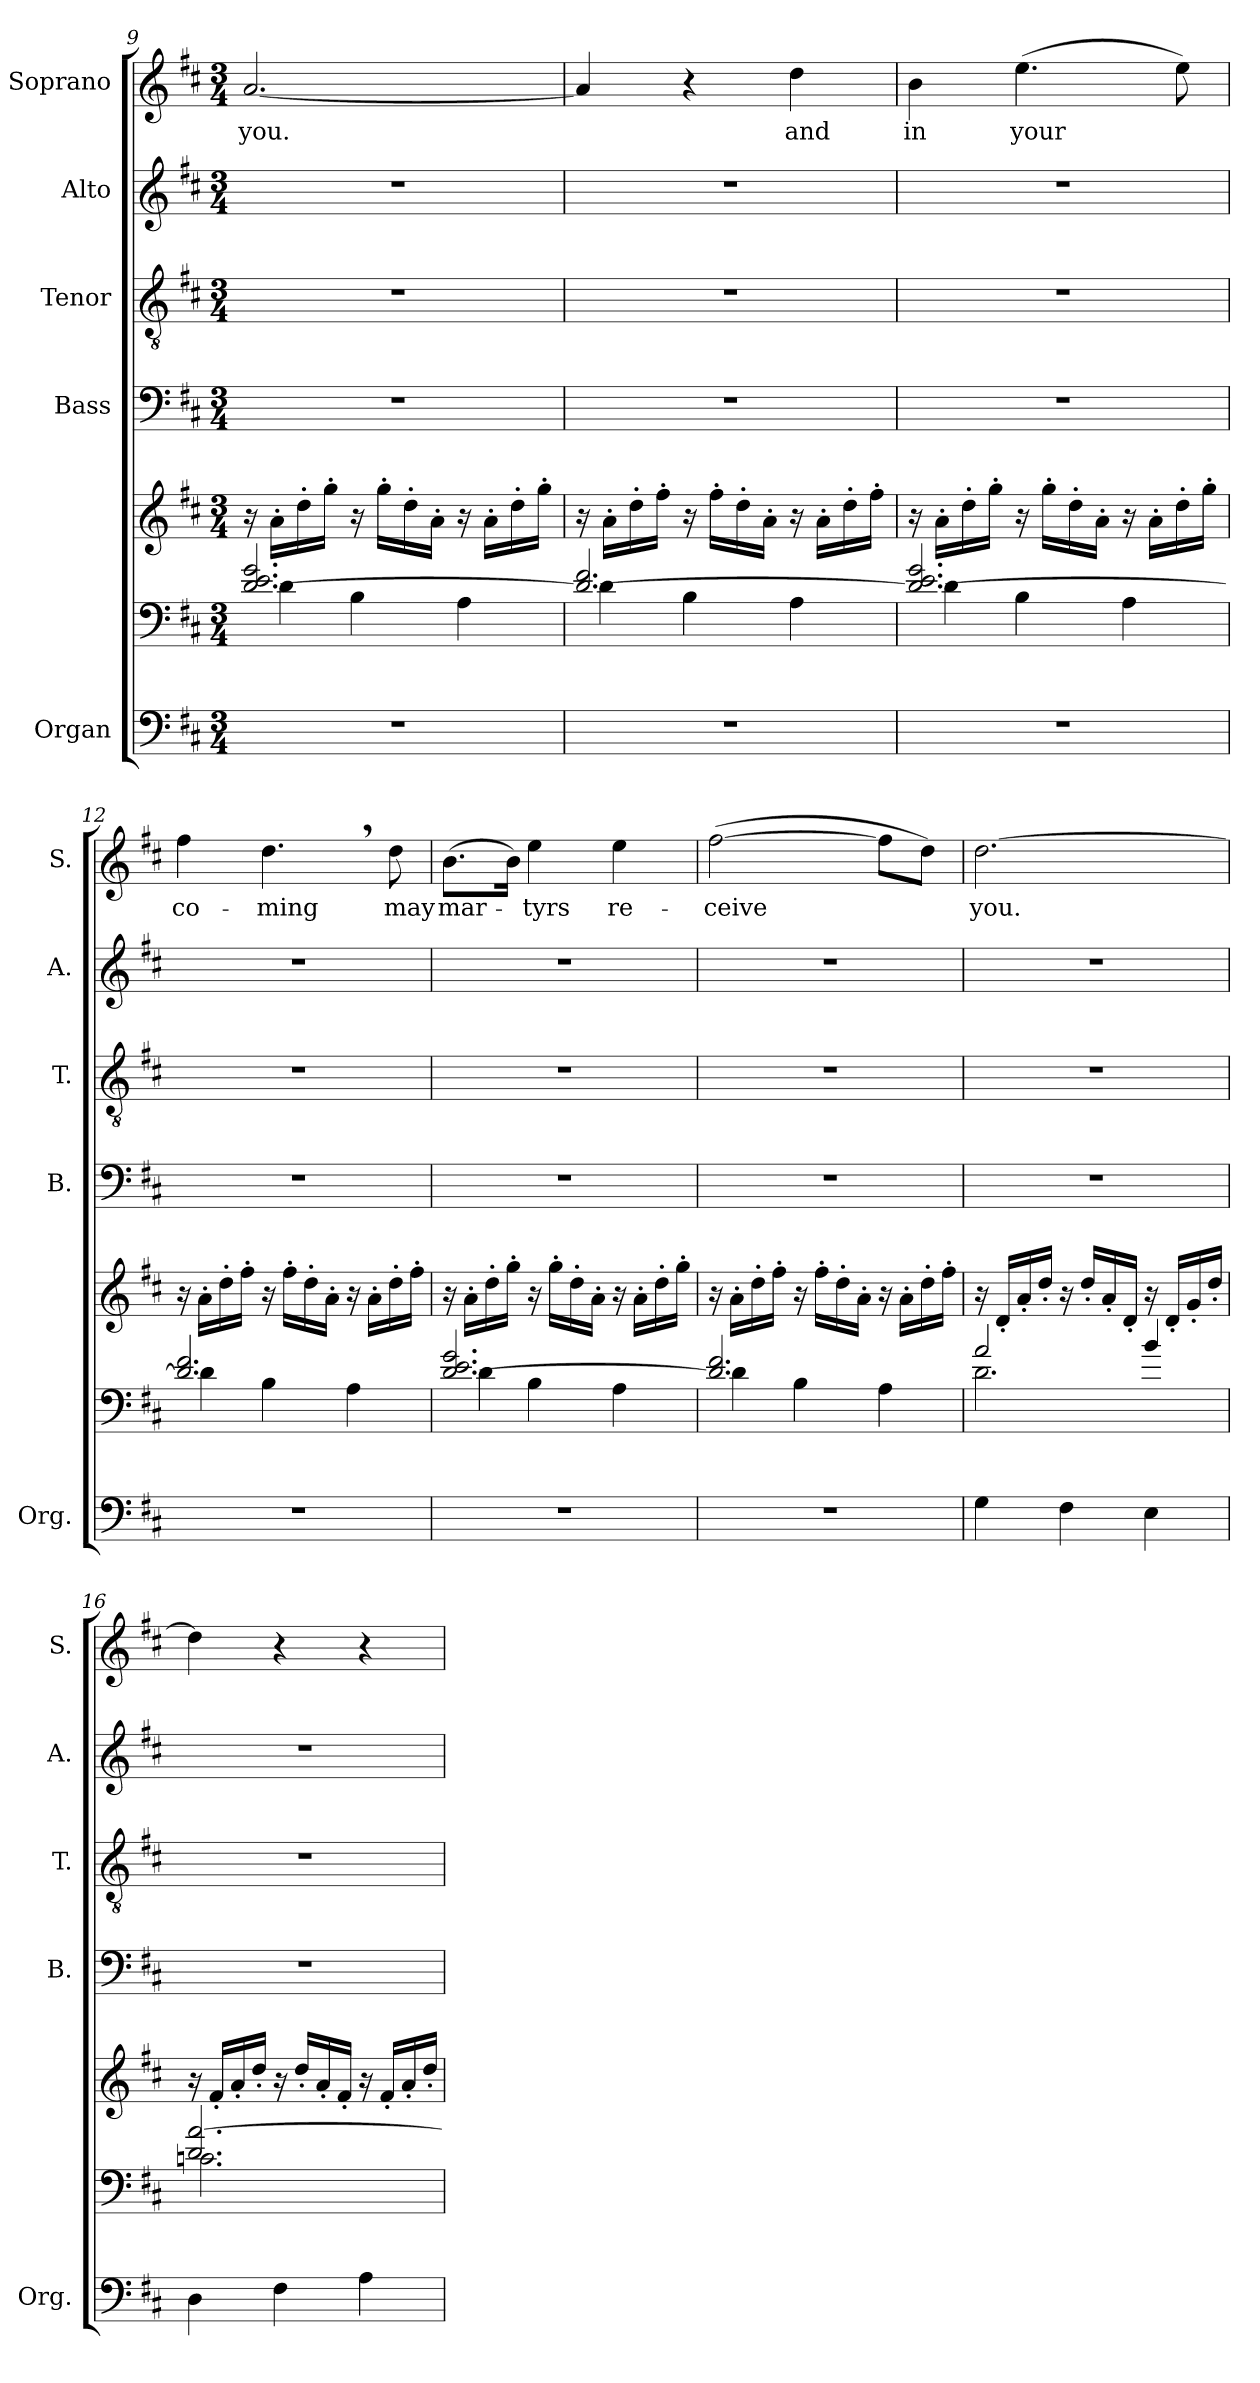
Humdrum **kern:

**kern	**kern	**kern	**kern	**kern	**kern	**kern	**text
*part5	*part5	*part5	*part4	*part3	*part2	*part1	*part1
*staff7	*staff6	*staff5	*staff4	*staff3	*staff2	*staff1	*staff1
*I"Organ	*	*	*I"Bass	*I"Tenor	*I"Alto	*I"Soprano	*
*I'Org.	*	*	*I'B.	*I'T.	*I'A.	*I'S.	*
!!LO:LB:g=z
*clefF4	*clefF4	*clefG2	*clefF4	*clefGv2	*clefG2	*clefG2	*
*k[f#c#]	*k[f#c#]	*k[f#c#]	*k[f#c#]	*k[f#c#]	*k[f#c#]	*k[f#c#]	*
*D:	*D:	*D:	*D:	*D:	*D:	*D:	*
*M3/4	*M3/4	*M3/4	*M3/4	*M3/4	*M3/4	*M3/4	*
=9	=9	=9	=9	=9	=9	=9	=9
*	*^	*	*	*	*	*	*
!	!	!	!	!	!	!	!	!LO:LY:b
2.r	[2.d/ 2.e/ 2.g/	4d\	16r	2.r	2.r	2.r	[2.a/	you.
.	.	.	16a'\LL	.	.	.	.	.
.	.	.	16dd'\	.	.	.	.	.
.	.	.	16gg'\JJ	.	.	.	.	.
.	.	4B\	16r	.	.	.	.	.
.	.	.	16gg'\LL	.	.	.	.	.
.	.	.	16dd'\	.	.	.	.	.
.	.	.	16a'\JJ	.	.	.	.	.
.	.	4A\	16r	.	.	.	.	.
.	.	.	16a'\LL	.	.	.	.	.
.	.	.	16dd'\	.	.	.	.	.
.	.	.	16gg'\JJ	.	.	.	.	.
=10	=10	=10	=10	=10	=10	=10	=10	=10
2.r	2.d/_ 2.f#/	4d\	16r	2.r	2.r	2.r	4a/]	.
.	.	.	16a'\LL	.	.	.	.	.
.	.	.	16dd'\	.	.	.	.	.
.	.	.	16ff#'\JJ	.	.	.	.	.
.	.	4B\	16r	.	.	.	4r	.
.	.	.	16ff#'\LL	.	.	.	.	.
.	.	.	16dd'\	.	.	.	.	.
.	.	.	16a'\JJ	.	.	.	.	.
!	!	!	!	!	!	!	!	!LO:LY:b
.	.	4A\	16r	.	.	.	4dd\	and
.	.	.	16a'\LL	.	.	.	.	.
.	.	.	16dd'\	.	.	.	.	.
.	.	.	16ff#'\JJ	.	.	.	.	.
=11	=11	=11	=11	=11	=11	=11	=11	=11
!	!	!	!	!	!	!	!	!LO:LY:b
2.r	2.d/_ 2.e/ 2.g/	4d\	16r	2.r	2.r	2.r	4b\	in
.	.	.	16a'\LL	.	.	.	.	.
.	.	.	16dd'\	.	.	.	.	.
.	.	.	16gg'\JJ	.	.	.	.	.
!	!	!	!	!	!	!	!	!LO:LY:b
.	.	4B\	16r	.	.	.	(>4.ee\	your
.	.	.	16gg'\LL	.	.	.	.	.
.	.	.	16dd'\	.	.	.	.	.
.	.	.	16a'\JJ	.	.	.	.	.
.	.	4A\	16r	.	.	.	.	.
.	.	.	16a'\LL	.	.	.	.	.
.	.	.	16dd'\	.	.	.	8ee\)	.
.	.	.	16gg'\JJ	.	.	.	.	.
=12	=12	=12	=12	=12	=12	=12	=12	=12
!	!	!	!	!	!	!	!	!LO:LY:b
2.r	2.d/] 2.f#/	4d\	16r	2.r	2.r	2.r	4ff#\	co-
.	.	.	16a'\LL	.	.	.	.	.
.	.	.	16dd'\	.	.	.	.	.
.	.	.	16ff#'\JJ	.	.	.	.	.
!	!	!	!	!	!	!	!	!LO:LY:b
.	.	4B\	16r	.	.	.	4.dd,\	-ming
.	.	.	16ff#'\LL	.	.	.	.	.
.	.	.	16dd'\	.	.	.	.	.
.	.	.	16a'\JJ	.	.	.	.	.
.	.	4A\	16r	.	.	.	.	.
.	.	.	16a'\LL	.	.	.	.	.
!	!	!	!	!	!	!	!	!LO:LY:b
.	.	.	16dd'\	.	.	.	8dd\	may
.	.	.	16ff#'\JJ	.	.	.	.	.
!!LO:LB:g=z
=13	=13	=13	=13	=13	=13	=13	=13	=13
!	!	!	!	!	!	!	!	!LO:LY:b
2.r	[2.d/ 2.e/ 2.g/	4d\	16r	2.r	2.r	2.r	(>8.b\L	mar-
.	.	.	16a'\LL	.	.	.	.	.
.	.	.	16dd'\	.	.	.	.	.
.	.	.	16gg'\JJ	.	.	.	16b\Jk)	.
!	!	!	!	!	!	!	!	!LO:LY:b
.	.	4B\	16r	.	.	.	4ee\	-tyrs
.	.	.	16gg'\LL	.	.	.	.	.
.	.	.	16dd'\	.	.	.	.	.
.	.	.	16a'\JJ	.	.	.	.	.
!	!	!	!	!	!	!	!	!LO:LY:b
.	.	4A\	16r	.	.	.	4ee\	re-
.	.	.	16a'\LL	.	.	.	.	.
.	.	.	16dd'\	.	.	.	.	.
.	.	.	16gg'\JJ	.	.	.	.	.
=14	=14	=14	=14	=14	=14	=14	=14	=14
!	!	!	!	!	!	!	!	!LO:LY:b
2.r	2.d/] 2.f#/	4d\	16r	2.r	2.r	2.r	(>[2ff#\	-ceive
.	.	.	16a'\LL	.	.	.	.	.
.	.	.	16dd'\	.	.	.	.	.
.	.	.	16ff#'\JJ	.	.	.	.	.
.	.	4B\	16r	.	.	.	.	.
.	.	.	16ff#'\LL	.	.	.	.	.
.	.	.	16dd'\	.	.	.	.	.
.	.	.	16a'\JJ	.	.	.	.	.
.	.	4A\	16r	.	.	.	8ff#\L]	.
.	.	.	16a'\LL	.	.	.	.	.
.	.	.	16dd'\	.	.	.	8dd\J)	.
.	.	.	16ff#'\JJ	.	.	.	.	.
=15	=15	=15	=15	=15	=15	=15	=15	=15
!	!	!	!	!	!	!	!	!LO:LY:b
4G\	2a/	2.d\	16r	2.r	2.r	2.r	[2.dd\	you.
.	.	.	16d'/LL	.	.	.	.	.
.	.	.	16a'/	.	.	.	.	.
.	.	.	16dd'/JJ	.	.	.	.	.
4F#\	.	.	16r	.	.	.	.	.
.	.	.	16dd'/LL	.	.	.	.	.
.	.	.	16a'/	.	.	.	.	.
.	.	.	16d'/JJ	.	.	.	.	.
4E\	4b/	.	16r	.	.	.	.	.
.	.	.	16d'/LL	.	.	.	.	.
.	.	.	16g'/	.	.	.	.	.
.	.	.	16dd'/JJ	.	.	.	.	.
=16	=16	=16	=16	=16	=16	=16	=16	=16
4D\	2.d/ [2.a/	2.cn\	16r	2.r	2.r	2.r	4dd\]	.
.	.	.	16f#'/LL	.	.	.	.	.
.	.	.	16a'/	.	.	.	.	.
.	.	.	16dd'/JJ	.	.	.	.	.
4F#\	.	.	16r	.	.	.	4r	.
.	.	.	16dd'/LL	.	.	.	.	.
.	.	.	16a'/	.	.	.	.	.
.	.	.	16f#'/JJ	.	.	.	.	.
4A\	.	.	16r	.	.	.	4r	.
.	.	.	16f#'/LL	.	.	.	.	.
.	.	.	16a'/	.	.	.	.	.
.	.	.	16dd'/JJ	.	.	.	.	.
*	*v	*v	*	*	*	*	*	*
=	=	=	=	=	=	=	=
*-	*-	*-	*-	*-	*-	*-	*-
